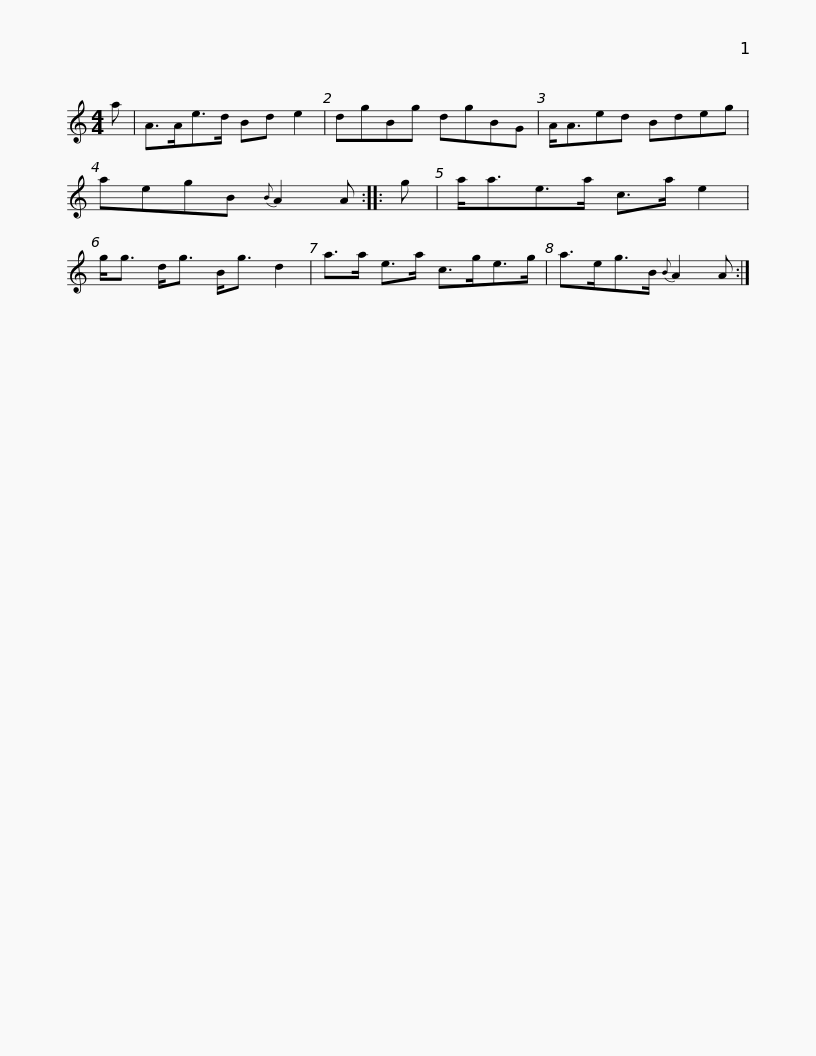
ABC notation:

X:1
L:1/8
M:4/4
I:linebreak $
K:C
V:1 treble
V:1
 a | A>Ae>d Bd e2 | dgBg dgBG | A<Aed Bdeg | aegB{B} A2 A :: %5
 g | a<ae>a c>a e2 |$ g<g d<g B<g d2 | a>a e>a c>ge>g | a>eg>B{B} A2 A :| %10
